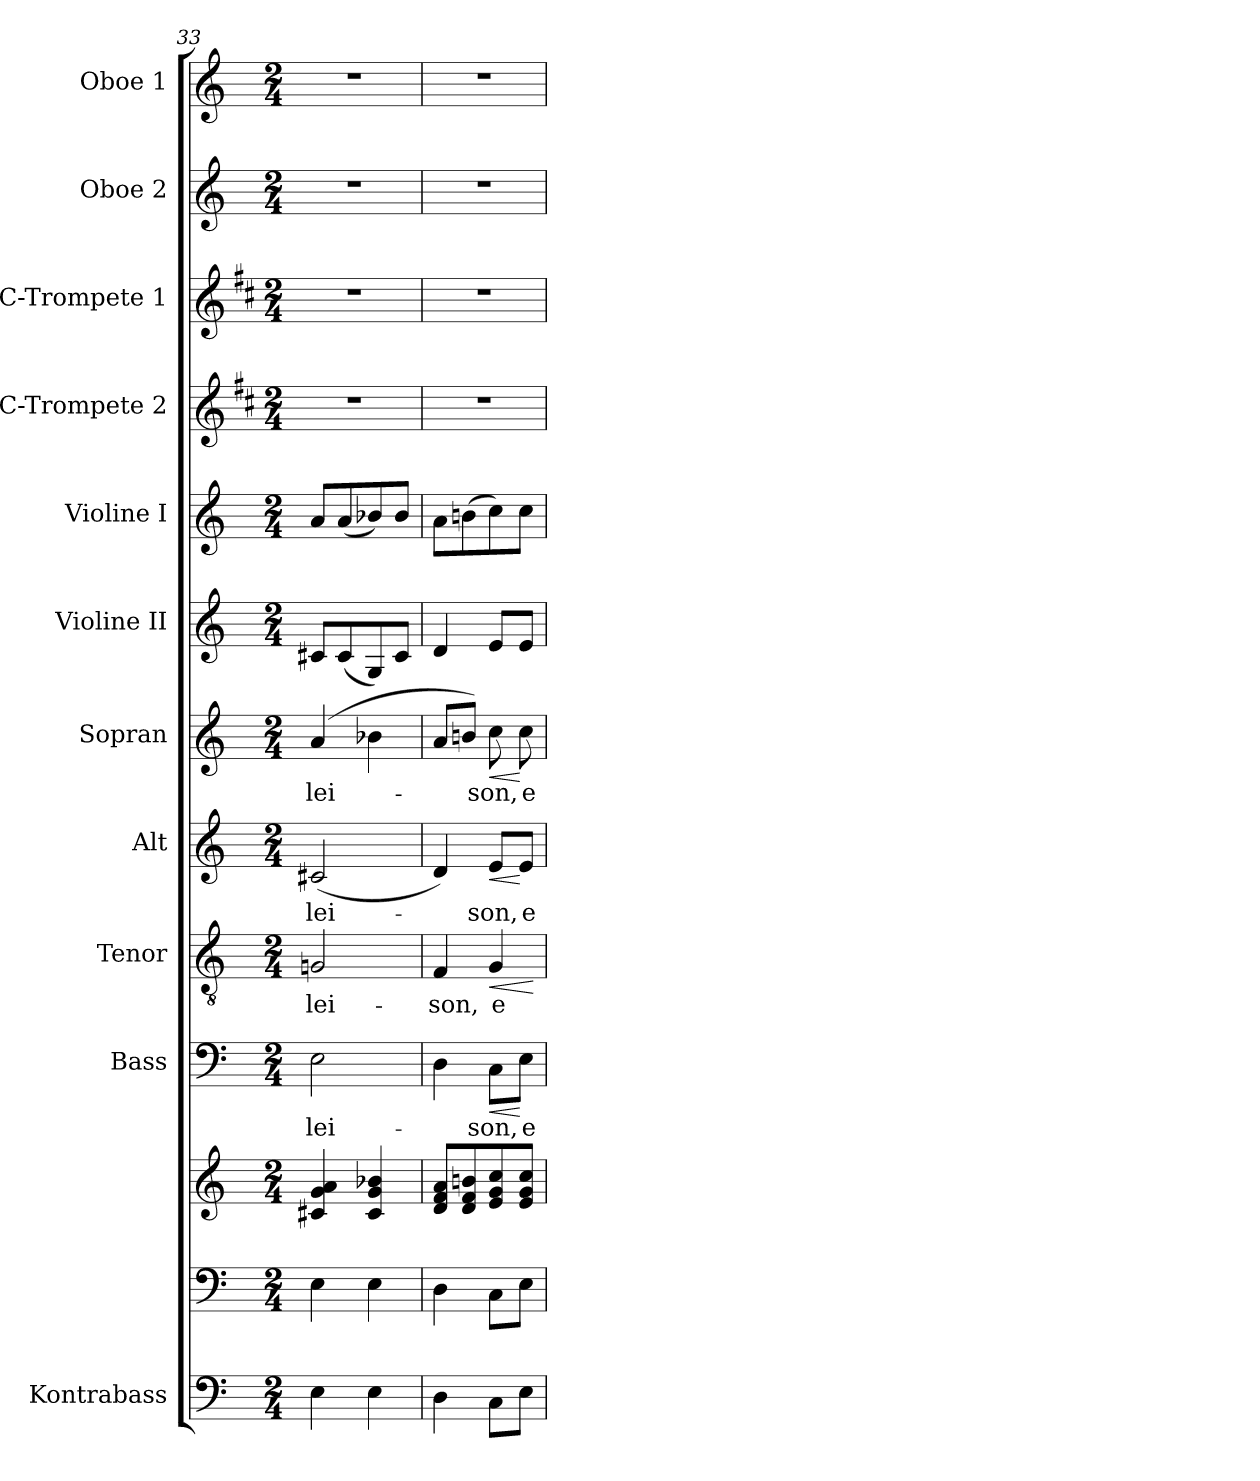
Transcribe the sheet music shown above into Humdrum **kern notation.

**kern	**kern	**kern	**kern	**text	**dynam	**kern	**text	**dynam	**kern	**text	**dynam	**kern	**text	**dynam	**kern	**kern	**kern	**kern	**kern	**kern
*part12	*part11	*part11	*part10	*part10	*part10	*part9	*part9	*part9	*part8	*part8	*part8	*part7	*part7	*part7	*part6	*part5	*part4	*part3	*part2	*part1
*staff13	*staff12	*staff11	*staff10	*staff10	*staff10	*staff9	*staff9	*staff9	*staff8	*staff8	*staff8	*staff7	*staff7	*staff7	*staff6	*staff5	*staff4	*staff3	*staff2	*staff1
*I"Kontrabass	*	*	*I"Bass	*	*	*I"Tenor	*	*	*I"Alt	*	*	*I"Sopran	*	*	*I"Violine II	*I"Violine I	*I"C-Trompete 2	*I"C-Trompete 1	*I"Oboe 2	*I"Oboe 1
*I'Kb.	*	*	*I'B.	*	*	*I'T.	*	*	*I'A.	*	*	*I'S.	*	*	*I'Vl. II	*I'Vl. I	*I'C Trp. 2	*I'C Trp. 1	*I'Ob. 2	*I'Ob. 1
*clefF4	*clefF4	*clefG2	*clefF4	*	*	*clefGv2	*	*	*clefG2	*	*	*clefG2	*	*	*clefG2	*clefG2	*clefG2	*clefG2	*clefG2	*clefG2
*ITrd7c12	*	*	*	*	*	*	*	*	*	*	*	*	*	*	*	*	*ITrd1c2	*ITrd1c2	*	*
*k[]	*k[]	*k[]	*k[]	*	*	*k[]	*	*	*k[]	*	*	*k[]	*	*	*k[]	*k[]	*k[]	*k[]	*k[]	*k[]
*C:	*C:	*C:	*C:	*	*	*C:	*	*	*C:	*	*	*C:	*	*	*C:	*C:	*C:	*C:	*C:	*C:
*M2/4	*M2/4	*M2/4	*M2/4	*	*	*M2/4	*	*	*M2/4	*	*	*M2/4	*	*	*M2/4	*M2/4	*M2/4	*M2/4	*M2/4	*M2/4
=33	=33	=33	=33	=33	=33	=33	=33	=33	=33	=33	=33	=33	=33	=33	=33	=33	=33	=33	=33	=33
!	!	!	!	!LO:LY:b	!	!	!LO:LY:b	!	!	!LO:LY:b	!	!	!LO:LY:b	!	!	!	!	!	!	!
4EE\	4E\	4c#X/ 4g/ 4a/	2E\	-lei-	.	2Gn/	-lei-	.	(<2c#X/	-lei-	.	(4a/	-lei-	.	8c#X/L	8a/L	2r	2r	2r	2r
.	.	.	.	.	.	.	.	.	.	.	.	.	.	.	(<8c#/	(<8a/	.	.	.	.
4EE\	4E\	4c#/ 4g/ 4b-X/	.	.	.	.	.	.	.	.	.	4b-X\	.	.	8G/)	8b-X/)	.	.	.	.
.	.	.	.	.	.	.	.	.	.	.	.	.	.	.	8c#/J	8b-/J	.	.	.	.
=34	=34	=34	=34	=34	=34	=34	=34	=34	=34	=34	=34	=34	=34	=34	=34	=34	=34	=34	=34	=34
!	!	!	!	!	!	!	!LO:LY:b	!	!	!	!	!	!	!	!	!	!	!	!	!
4DD\	4D\	8d/ 8f/ 8a/L	4D\	.	.	4F/	-son,	.	4d/)	.	.	8a/L	.	.	4d/	8a\L	2r	2r	2r	2r
.	.	8d/ 8f/ 8bn/	.	.	.	.	.	.	.	.	.	8bn/J)	.	.	.	(>8bn\	.	.	.	.
!	!	!	!	!LO:LY:b	!LO:HP:b	!	!LO:LY:b	!LO:HP:b	!	!LO:LY:b	!LO:HP:b	!	!LO:LY:b	!LO:HP:b	!	!	!	!	!	!
8CC\L	8C\L	8e/ 8g/ 8cc/	8C\L	-son,	<	4G/	e-	<	8e/L	-son,	<	8cc\	-son,	<	8e/L	8cc\)	.	.	.	.
!	!	!	!	!LO:LY:b	!	!	!	!	!	!LO:LY:b	!	!	!LO:LY:b	!	!	!	!	!	!	!
8EE\J	8E\J	8e/ 8g/ 8cc/J	8E\J	e-	[	.	.	.	8e/J	e-	[	8cc\	e-	[	8e/J	8cc\J	.	.	.	.
.	.	.	.	.	.	.	.	[	.	.	.	.	.	.	.	.	.	.	.	.
=	=	=	=	=	=	=	=	=	=	=	=	=	=	=	=	=	=	=	=	=
*-	*-	*-	*-	*-	*-	*-	*-	*-	*-	*-	*-	*-	*-	*-	*-	*-	*-	*-	*-	*-
